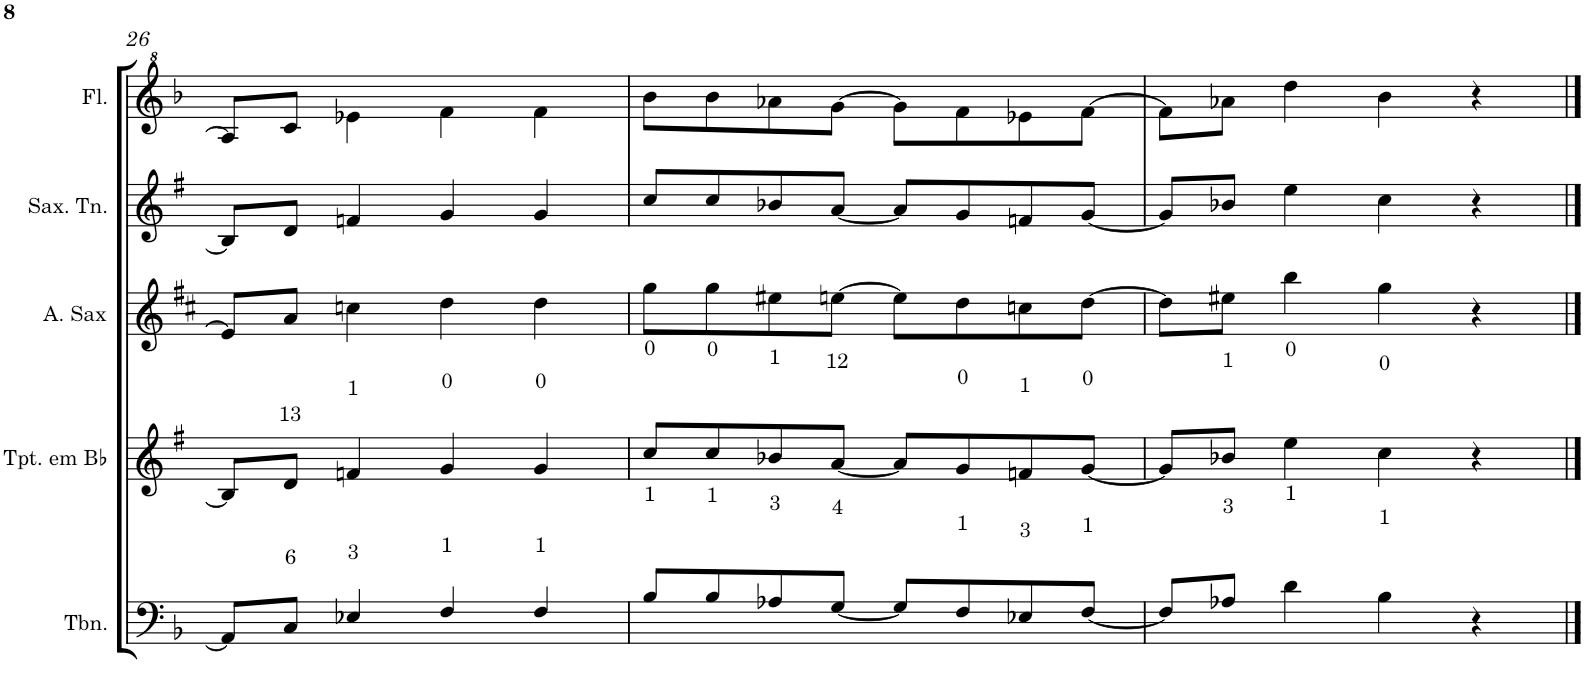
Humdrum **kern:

**kern	**kern	**kern	**kern	**kern
*part5	*part4	*part3	*part2	*part1
*staff5	*staff4	*staff3	*staff2	*staff1
*I"Trombone	*I"Trompete em Bb	*I"Alto Saxophone	*I"Saxofone Tenor	*I"Flauta
*I'Tbn.	*I'Tpt. em Bb	*I'A. Sax	*I'Sax. Tn.	*I'Fl.
!!LO:PB:g=z
*clefF4	*clefG2	*clefG2	*clefG2	*clefG^2
*	*Trd1c2	*Trd5c9	*Trd8c14	*
*k[b-]	*k[f#]	*k[f#c#]	*k[f#]	*k[b-]
*M4/4	*M4/4	*M4/4	*M4/4	*M4/4
=26	=26	=26	=26	=26
8AA-/L]	8B-/L]	8e#/L]	8B-/L]	8a-/L]
8C/J	8d/J	8a/J	8d/J	8cc/J
4E-X/	4fn/	4ccn\	4fn/	4ee-X\
4F/	4g/	4dd\	4g/	4ff\
4F/	4g/	4dd\	4g/	4ff\
=27	=27	=27	=27	=27
8B-/L	8cc/L	8gg\L	8cc/L	8bb-\L
8B-/	8cc/	8gg\	8cc/	8bb-\
8A-X/	8b-X/	8ee#X\	8b-X/	8aa-X\
[8G/J	[8a/J	[8een\J	[8a/J	[8gg\J
8G/L]	8a/L]	8ee\L]	8a/L]	8gg\L]
8F/	8g/	8dd\	8g/	8ff\
8E-X/	8fn/	8ccn\	8fn/	8ee-X\
[8F/J	[8g/J	[8dd\J	[8g/J	[8ff\J
=28	=28	=28	=28	=28
8F/L]	8g/L]	8dd\L]	8g/L]	8ff\L]
8A-X/J	8b-X/J	8ee#X\J	8b-X/J	8aa-X\J
4d\	4ee\	4bb\	4ee\	4ddd\
4B-\	4cc\	4gg\	4cc\	4bb-\
4r	4r	4r	4r	4r
==	==	==	==	==
*-	*-	*-	*-	*-
